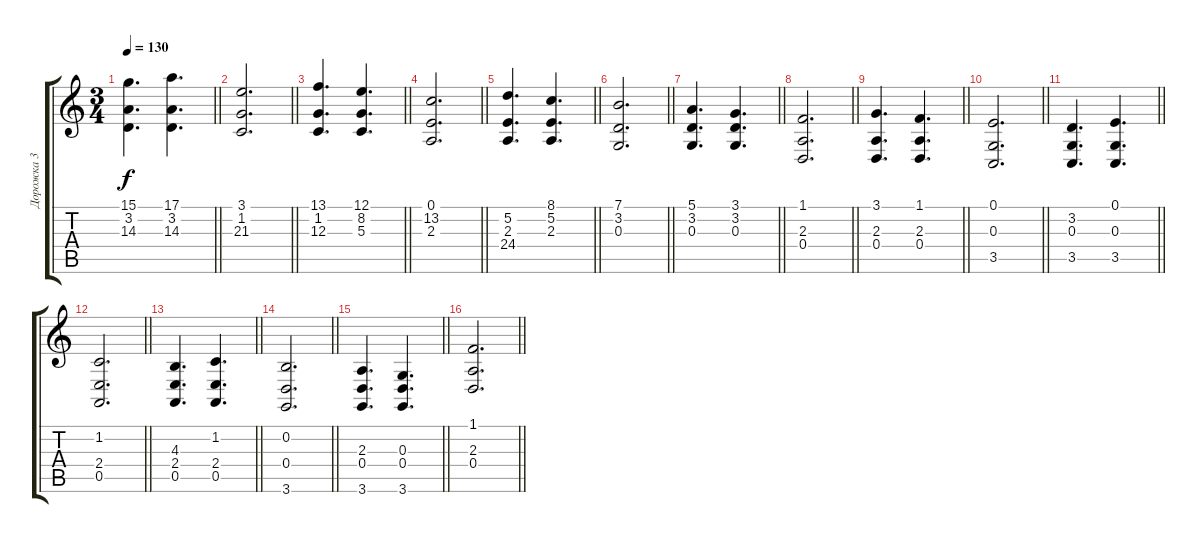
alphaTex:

\track ("Дорожка 3" "Дорожка 3") {instrument stringensemble1}
\staff {score tabs}
\tuning (E4 B3 G3 D3 A2 E2) {hide}
\ts (3 4)
\tempo 130
\clef g2
\barLineRight lightlight
\ks c
(15.1 3.2 14.3).4{d dy f} (17.1 3.2 14.3).4{d} |
\barLineRight lightlight
(3.1 1.2 21.3).2{d} |
\barLineRight lightlight
(13.1 1.2 12.3).4{d} (12.1 8.2 5.3).4{d} |
\barLineRight lightlight
(0.1 13.2 2.3).2{d} |
\barLineRight lightlight
(5.2 2.3 24.4).4{d} (8.1 5.2 2.3).4{d} |
\barLineRight lightlight
(7.1 3.2 0.3).2{d} |
\barLineRight lightlight
(5.1 3.2 0.3).4{d} (3.1 3.2 0.3).4{d} |
\barLineRight lightlight
(1.1 2.3 0.4).2{d} |
\barLineRight lightlight
(3.1 2.3 0.4).4{d} (1.1 2.3 0.4).4{d} |
\barLineRight lightlight
(0.1 0.3 3.5).2{d} |
\barLineRight lightlight
(3.2 0.3 3.5).4{d} (0.1 0.3 3.5).4{d} |
\barLineRight lightlight
(1.2 2.4 0.5).2{d} |
\barLineRight lightlight
(4.3 2.4 0.5).4{d} (1.2 2.4 0.5).4{d} |
\barLineRight lightlight
(0.2 0.4 3.6).2{d} |
\barLineRight lightlight
(2.3 0.4 3.6).4{d} (0.3 0.4 3.6).4{d} |
\barLineRight lightlight
(1.1 2.3 0.4).2{d}
